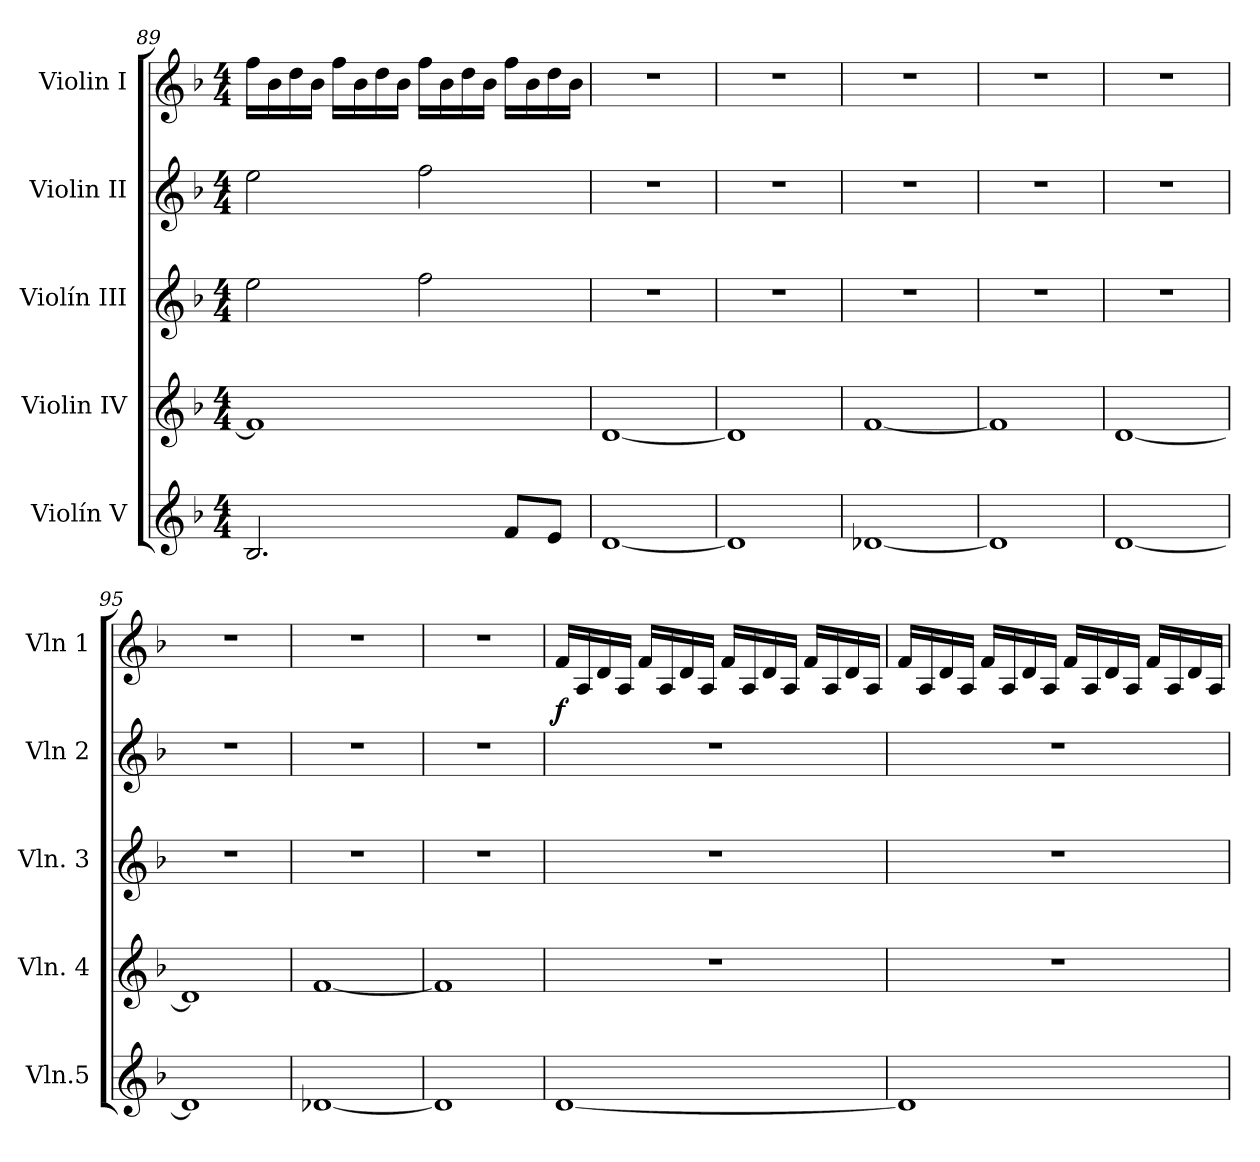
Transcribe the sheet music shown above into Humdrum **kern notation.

**kern	**kern	**kern	**kern	**kern	**dynam
*part5	*part4	*part3	*part2	*part1	*part1
*staff5	*staff4	*staff3	*staff2	*staff1	*staff1
*I"Violín V	*I"Violin IV	*I"Violín III	*I"Violin II	*I"Violin I	*
*I'Vln.5	*I'Vln. 4	*I'Vln. 3	*I'Vln 2	*I'Vln 1	*
!!LO:LB:g=z
*clefG2	*clefG2	*clefG2	*clefG2	*clefG2	*
*k[b-]	*k[b-]	*k[b-]	*k[b-]	*k[b-]	*
*M4/4	*M4/4	*M4/4	*M4/4	*M4/4	*
=89	=89	=89	=89	=89	=89
2.B-/	1f]	2ee\	2ee\	16ff\LL	.
.	.	.	.	16b-\	.
.	.	.	.	16dd\	.
.	.	.	.	16b-\JJ	.
.	.	.	.	16ff\LL	.
.	.	.	.	16b-\	.
.	.	.	.	16dd\	.
.	.	.	.	16b-\JJ	.
.	.	2ff\	2ff\	16ff\LL	.
.	.	.	.	16b-\	.
.	.	.	.	16dd\	.
.	.	.	.	16b-\JJ	.
8f/L	.	.	.	16ff\LL	.
.	.	.	.	16b-\	.
8e/J	.	.	.	16dd\	.
.	.	.	.	16b-\JJ	.
=90	=90	=90	=90	=90	=90
[1d	[1d	1r	1r	1r	.
=91	=91	=91	=91	=91	=91
1d]	1d]	1r	1r	1r	.
=92	=92	=92	=92	=92	=92
[1d-X	[1f	1r	1r	1r	.
=93	=93	=93	=93	=93	=93
1d-]	1f]	1r	1r	1r	.
=94	=94	=94	=94	=94	=94
[1d	[1d	1r	1r	1r	.
=95	=95	=95	=95	=95	=95
1d]	1d]	1r	1r	1r	.
=96	=96	=96	=96	=96	=96
[1d-X	[1f	1r	1r	1r	.
=97	=97	=97	=97	=97	=97
1d-]	1f]	1r	1r	1r	.
!!LO:PB:g=z
=98	=98	=98	=98	=98	=98
!	!	!	!	!	!LO:DY:b
[1d	1r	1r	1r	16f/LL	f
.	.	.	.	16A/	.
.	.	.	.	16d/	.
.	.	.	.	16A/JJ	.
.	.	.	.	16f/LL	.
.	.	.	.	16A/	.
.	.	.	.	16d/	.
.	.	.	.	16A/JJ	.
.	.	.	.	16f/LL	.
.	.	.	.	16A/	.
.	.	.	.	16d/	.
.	.	.	.	16A/JJ	.
.	.	.	.	16f/LL	.
.	.	.	.	16A/	.
.	.	.	.	16d/	.
.	.	.	.	16A/JJ	.
=99	=99	=99	=99	=99	=99
1d]	1r	1r	1r	16f/LL	.
.	.	.	.	16A/	.
.	.	.	.	16d/	.
.	.	.	.	16A/JJ	.
.	.	.	.	16f/LL	.
.	.	.	.	16A/	.
.	.	.	.	16d/	.
.	.	.	.	16A/JJ	.
.	.	.	.	16f/LL	.
.	.	.	.	16A/	.
.	.	.	.	16d/	.
.	.	.	.	16A/JJ	.
.	.	.	.	16f/LL	.
.	.	.	.	16A/	.
.	.	.	.	16d/	.
.	.	.	.	16A/JJ	.
=	=	=	=	=	=
*-	*-	*-	*-	*-	*-
